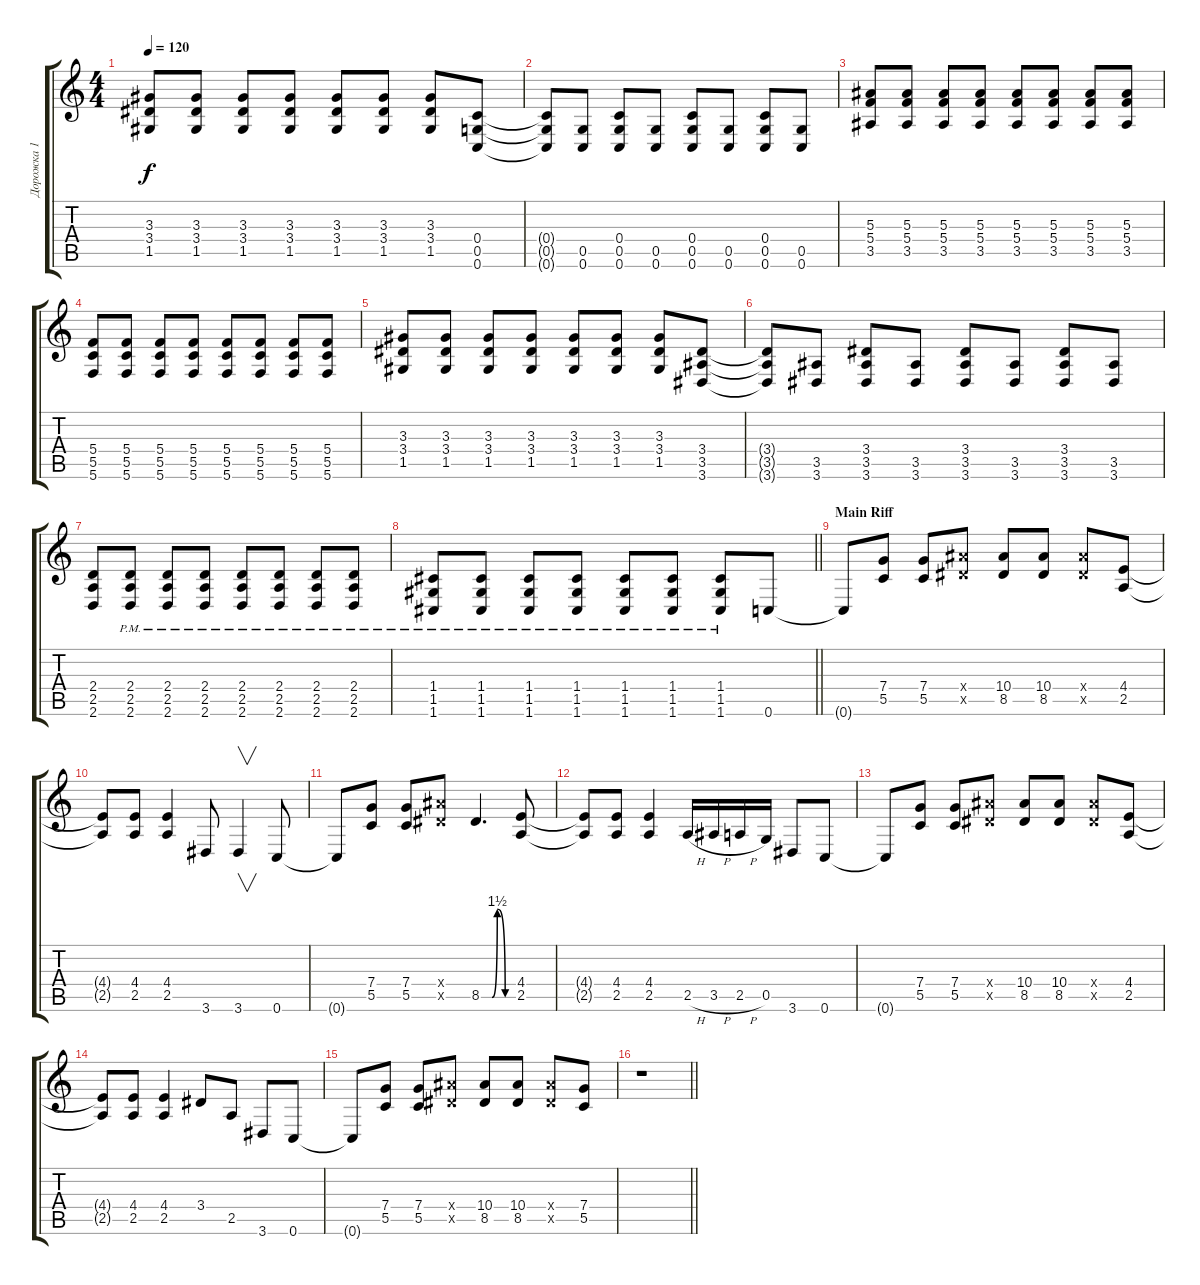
\track ("Дорожка 1" "Дорожка 1") {instrument distortionguitar}
\staff {score tabs}
\tuning (D4 A3 F3 C3 G2 C2) {hide}
\ts (4 4)
\tempo 120
\clef g2
\ks c
(3.3 3.4 1.5).8{dy f} (3.3 3.4 1.5).8 (3.3 3.4 1.5).8 (3.3 3.4 1.5).8 (3.3 3.4 1.5).8 (3.3 3.4 1.5).8 (3.3 3.4 1.5).8 (0.4 0.5 0.6).8 |
(0.4{t} 0.5{t} 0.6{t}).8 (0.5 0.6).8 (0.4 0.5 0.6).8 (0.5 0.6).8 (0.4 0.5 0.6).8 (0.5 0.6).8 (0.4 0.5 0.6).8 (0.5 0.6).8 |
(5.3 5.4 3.5).8 (5.3 5.4 3.5).8 (5.3 5.4 3.5).8 (5.3 5.4 3.5).8 (5.3 5.4 3.5).8 (5.3 5.4 3.5).8 (5.3 5.4 3.5).8 (5.3 5.4 3.5).8 |
(5.4 5.5 5.6).8 (5.4 5.5 5.6).8 (5.4 5.5 5.6).8 (5.4 5.5 5.6).8 (5.4 5.5 5.6).8 (5.4 5.5 5.6).8 (5.4 5.5 5.6).8 (5.4 5.5 5.6).8 |
(3.3 3.4 1.5).8 (3.3 3.4 1.5).8 (3.3 3.4 1.5).8 (3.3 3.4 1.5).8 (3.3 3.4 1.5).8 (3.3 3.4 1.5).8 (3.3 3.4 1.5).8 (3.4 3.5 3.6).8 |
(3.4{t} 3.5{t} 3.6{t}).8 (3.5 3.6).8 (3.4 3.5 3.6).8 (3.5 3.6).8 (3.4 3.5 3.6).8 (3.5 3.6).8 (3.4 3.5 3.6).8 (3.5 3.6).8 |
(2.4 2.5 2.6).8 (2.4{pm} 2.5{pm} 2.6{pm}).8 (2.4{pm} 2.5{pm} 2.6{pm}).8 (2.4{pm} 2.5{pm} 2.6{pm}).8 (2.4{pm} 2.5{pm} 2.6{pm}).8 (2.4{pm} 2.5{pm} 2.6{pm}).8 (2.4{pm} 2.5{pm} 2.6{pm}).8 (2.4{pm} 2.5{pm} 2.6{pm}).8 |
\barLineRight lightlight
(1.4{pm} 1.5{pm} 1.6{pm}).8 (1.4{pm} 1.5{pm} 1.6{pm}).8 (1.4{pm} 1.5{pm} 1.6{pm}).8 (1.4{pm} 1.5{pm} 1.6{pm}).8 (1.4{pm} 1.5{pm} 1.6{pm}).8 (1.4{pm} 1.5{pm} 1.6{pm}).8 (1.4{pm} 1.5{pm} 1.6{pm}).8 0.6.8 |
\section ("" "Main Riff")
0.6{t}.8 (7.4 5.5).8 (7.4 5.5).8 (10.4{x} 8.5{x}).8 (10.4 8.5).8 (10.4 8.5).8 (10.4{x} 8.5{x}).8 (4.4 2.5).8 |
(4.4{t} 2.5{t}).8 (4.4 2.5).8 (4.4 2.5).4 3.6.8 3.6.4{v} 0.6.8 |
0.6{t}.8 (7.4 5.5).8 (7.4 5.5).8 (10.4{x} 8.5{x}).8 8.5{be (custom 0 0 15 0 20 0 30 6 45 0 60 0)}.4{d} (4.4 2.5).8 |
(4.4{t} 2.5{t}).8 (4.4 2.5).8 (4.4 2.5).4 2.5{h}.16 3.5{h}.16 2.5{h}.16 0.5.16 3.6.8 0.6.8 |
0.6{t}.8 (7.4 5.5).8 (7.4 5.5).8 (10.4{x} 8.5{x}).8 (10.4 8.5).8 (10.4 8.5).8 (10.4{x} 8.5{x}).8 (4.4 2.5).8 |
(4.4{t} 2.5{t}).8 (4.4 2.5).8 (4.4 2.5).4 3.4.8 2.5.8 3.6.8 0.6.8 |
0.6{t}.8 (7.4 5.5).8 (7.4 5.5).8 (10.4{x} 8.5{x}).8 (10.4 8.5).8 (10.4 8.5).8 (10.4{x} 8.5{x}).8 (7.4 5.5).8 |
\barLineRight lightlight
r.1
